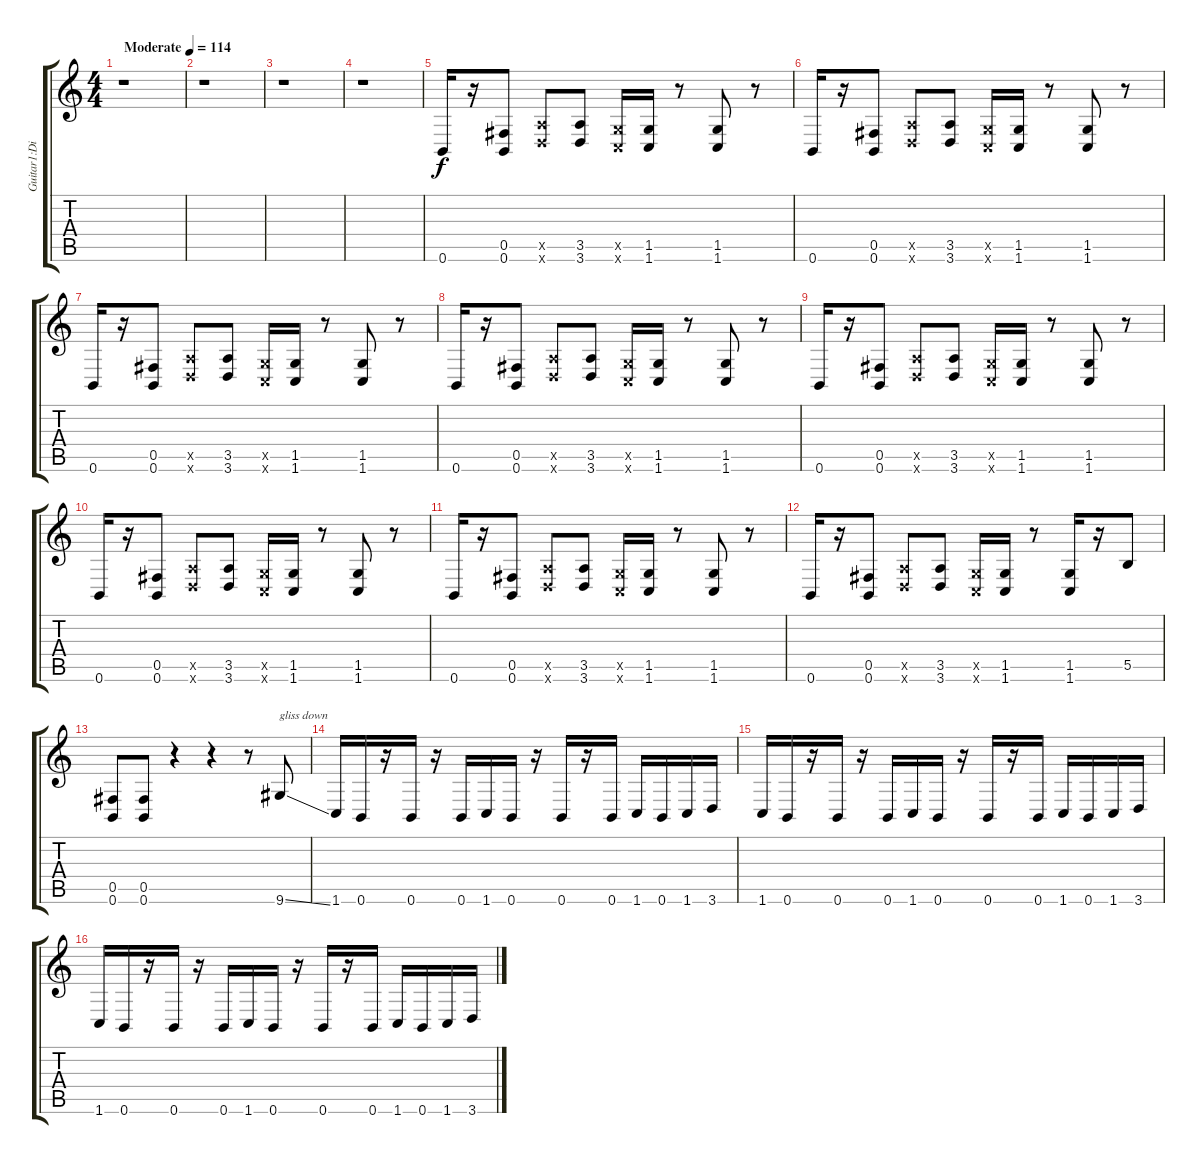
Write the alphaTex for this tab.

\track ("Guitar1:Distortion<1 Half Down, 6th=B>" "Guitar1:Di") {instrument distortionguitar}
\staff {score tabs}
\tuning (Db4 Ab3 E3 B2 Gb2 B1) {hide}
\ts (4 4)
\tempo (114 "Moderate")
\clef g2
\ks c
r.1{dy f instrument distortionguitar} |
r.1 |
r.1 |
r.1 |
0.6.16 r.16 (0.5 0.6).8 (3.5{x} 3.6{x}).8 (3.5 3.6).8 (1.5{x} 1.6{x}).16 (1.5 1.6).16 r.8 (1.5 1.6).8 r.8 |
0.6.16 r.16 (0.5 0.6).8 (3.5{x} 3.6{x}).8 (3.5 3.6).8 (1.5{x} 1.6{x}).16 (1.5 1.6).16 r.8 (1.5 1.6).8 r.8 |
0.6.16 r.16 (0.5 0.6).8 (3.5{x} 3.6{x}).8 (3.5 3.6).8 (1.5{x} 1.6{x}).16 (1.5 1.6).16 r.8 (1.5 1.6).8 r.8 |
0.6.16 r.16 (0.5 0.6).8 (3.5{x} 3.6{x}).8 (3.5 3.6).8 (1.5{x} 1.6{x}).16 (1.5 1.6).16 r.8 (1.5 1.6).8 r.8 |
0.6.16 r.16 (0.5 0.6).8 (3.5{x} 3.6{x}).8 (3.5 3.6).8 (1.5{x} 1.6{x}).16 (1.5 1.6).16 r.8 (1.5 1.6).8 r.8 |
0.6.16 r.16 (0.5 0.6).8 (3.5{x} 3.6{x}).8 (3.5 3.6).8 (1.5{x} 1.6{x}).16 (1.5 1.6).16 r.8 (1.5 1.6).8 r.8 |
0.6.16 r.16 (0.5 0.6).8 (3.5{x} 3.6{x}).8 (3.5 3.6).8 (1.5{x} 1.6{x}).16 (1.5 1.6).16 r.8 (1.5 1.6).8 r.8 |
0.6.16 r.16 (0.5 0.6).8 (3.5{x} 3.6{x}).8 (3.5 3.6).8 (1.5{x} 1.6{x}).16 (1.5 1.6).16 r.8 (1.5 1.6).16 r.16 5.5.8 |
(0.5 0.6).8 (0.5 0.6).8 r.4 r.4 r.8 9.6{ss}.8{txt "gliss down"} |
1.6.16 0.6.16 r.16 0.6.16 r.16 0.6.16 1.6.16 0.6.16 r.16 0.6.16 r.16 0.6.16 1.6.16 0.6.16 1.6.16 3.6.16 |
1.6.16 0.6.16 r.16 0.6.16 r.16 0.6.16 1.6.16 0.6.16 r.16 0.6.16 r.16 0.6.16 1.6.16 0.6.16 1.6.16 3.6.16 |
1.6.16 0.6.16 r.16 0.6.16 r.16 0.6.16 1.6.16 0.6.16 r.16 0.6.16 r.16 0.6.16 1.6.16 0.6.16 1.6.16 3.6.16
